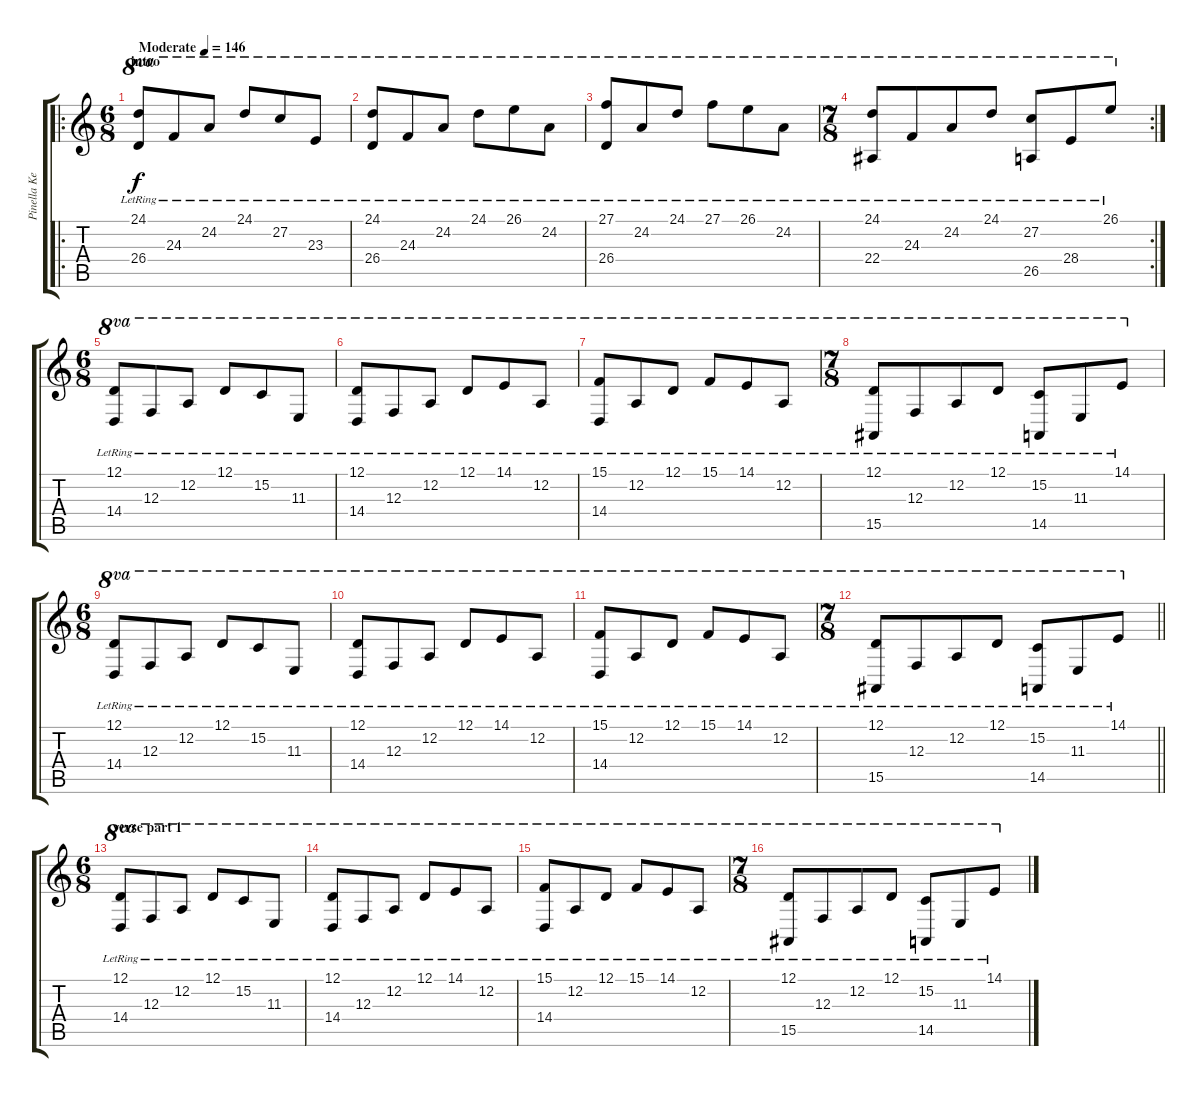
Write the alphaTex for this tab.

\track ("Pinella Keys" "Pinella Ke") {instrument acousticgrandpiano}
\staff {score tabs}
\tuning (D4 A3 F3 C3 G2 D2) {hide}
\ro
\ts (6 8)
\section ("" "intro")
\tempo (146 "Moderate")
\clef g2
\ks c
(24.1{lr} 26.4{lr}).8{ot 8va dy f instrument acousticgrandpiano} 24.3{lr}.8{ot 8va} 24.2{lr}.8{ot 8va} 24.1{lr}.8{ot 8va} 27.2{lr}.8{ot 8va} 23.3{lr}.8{ot 8va} |
(24.1{lr} 26.4{lr}).8{ot 8va} 24.3{lr}.8{ot 8va} 24.2{lr}.8{ot 8va} 24.1{lr}.8{ot 8va} 26.1{lr}.8{ot 8va} 24.2{lr}.8{ot 8va} |
(27.1{lr} 26.4{lr}).8{ot 8va} 24.2{lr}.8{ot 8va} 24.1{lr}.8{ot 8va} 27.1{lr}.8{ot 8va} 26.1{lr}.8{ot 8va} 24.2{lr}.8{ot 8va} |
\rc 2
\ts (7 8)
(24.1{lr} 22.4{lr}).8{ot 8va} 24.3{lr}.8{ot 8va} 24.2{lr}.8{ot 8va} 24.1{lr}.8{ot 8va} (27.2{lr} 26.5{lr}).8{ot 8va} 28.4{lr}.8{ot 8va} 26.1{lr}.8{ot 8va} |
\ts (6 8)
(12.1{lr} 14.4{lr}).8{ot 8va} 12.3{lr}.8{ot 8va} 12.2{lr}.8{ot 8va} 12.1{lr}.8{ot 8va} 15.2{lr}.8{ot 8va} 11.3{lr}.8{ot 8va} |
(12.1{lr} 14.4{lr}).8{ot 8va} 12.3{lr}.8{ot 8va} 12.2{lr}.8{ot 8va} 12.1{lr}.8{ot 8va} 14.1{lr}.8{ot 8va} 12.2{lr}.8{ot 8va} |
(15.1{lr} 14.4{lr}).8{ot 8va} 12.2{lr}.8{ot 8va} 12.1{lr}.8{ot 8va} 15.1{lr}.8{ot 8va} 14.1{lr}.8{ot 8va} 12.2{lr}.8{ot 8va} |
\ts (7 8)
(12.1{lr} 15.5{lr}).8{ot 8va} 12.3{lr}.8{ot 8va} 12.2{lr}.8{ot 8va} 12.1{lr}.8{ot 8va} (15.2{lr} 14.5{lr}).8{ot 8va} 11.3{lr}.8{ot 8va} 14.1{lr}.8{ot 8va} |
\ts (6 8)
(12.1{lr} 14.4{lr}).8{ot 8va} 12.3{lr}.8{ot 8va} 12.2{lr}.8{ot 8va} 12.1{lr}.8{ot 8va} 15.2{lr}.8{ot 8va} 11.3{lr}.8{ot 8va} |
(12.1{lr} 14.4{lr}).8{ot 8va} 12.3{lr}.8{ot 8va} 12.2{lr}.8{ot 8va} 12.1{lr}.8{ot 8va} 14.1{lr}.8{ot 8va} 12.2{lr}.8{ot 8va} |
(15.1{lr} 14.4{lr}).8{ot 8va} 12.2{lr}.8{ot 8va} 12.1{lr}.8{ot 8va} 15.1{lr}.8{ot 8va} 14.1{lr}.8{ot 8va} 12.2{lr}.8{ot 8va} |
\ts (7 8)
\barLineRight lightlight
(12.1{lr} 15.5{lr}).8{ot 8va} 12.3{lr}.8{ot 8va} 12.2{lr}.8{ot 8va} 12.1{lr}.8{ot 8va} (15.2{lr} 14.5{lr}).8{ot 8va} 11.3{lr}.8{ot 8va} 14.1{lr}.8{ot 8va} |
\ts (6 8)
\section ("" "verse part 1")
(12.1{lr} 14.4{lr}).8{ot 8va} 12.3{lr}.8{ot 8va} 12.2{lr}.8{ot 8va} 12.1{lr}.8{ot 8va} 15.2{lr}.8{ot 8va} 11.3{lr}.8{ot 8va} |
(12.1{lr} 14.4{lr}).8{ot 8va} 12.3{lr}.8{ot 8va} 12.2{lr}.8{ot 8va} 12.1{lr}.8{ot 8va} 14.1{lr}.8{ot 8va} 12.2{lr}.8{ot 8va} |
(15.1{lr} 14.4{lr}).8{ot 8va} 12.2{lr}.8{ot 8va} 12.1{lr}.8{ot 8va} 15.1{lr}.8{ot 8va} 14.1{lr}.8{ot 8va} 12.2{lr}.8{ot 8va} |
\ts (7 8)
(12.1{lr} 15.5{lr}).8{ot 8va} 12.3{lr}.8{ot 8va} 12.2{lr}.8{ot 8va} 12.1{lr}.8{ot 8va} (15.2{lr} 14.5{lr}).8{ot 8va} 11.3{lr}.8{ot 8va} 14.1{lr}.8{ot 8va}
